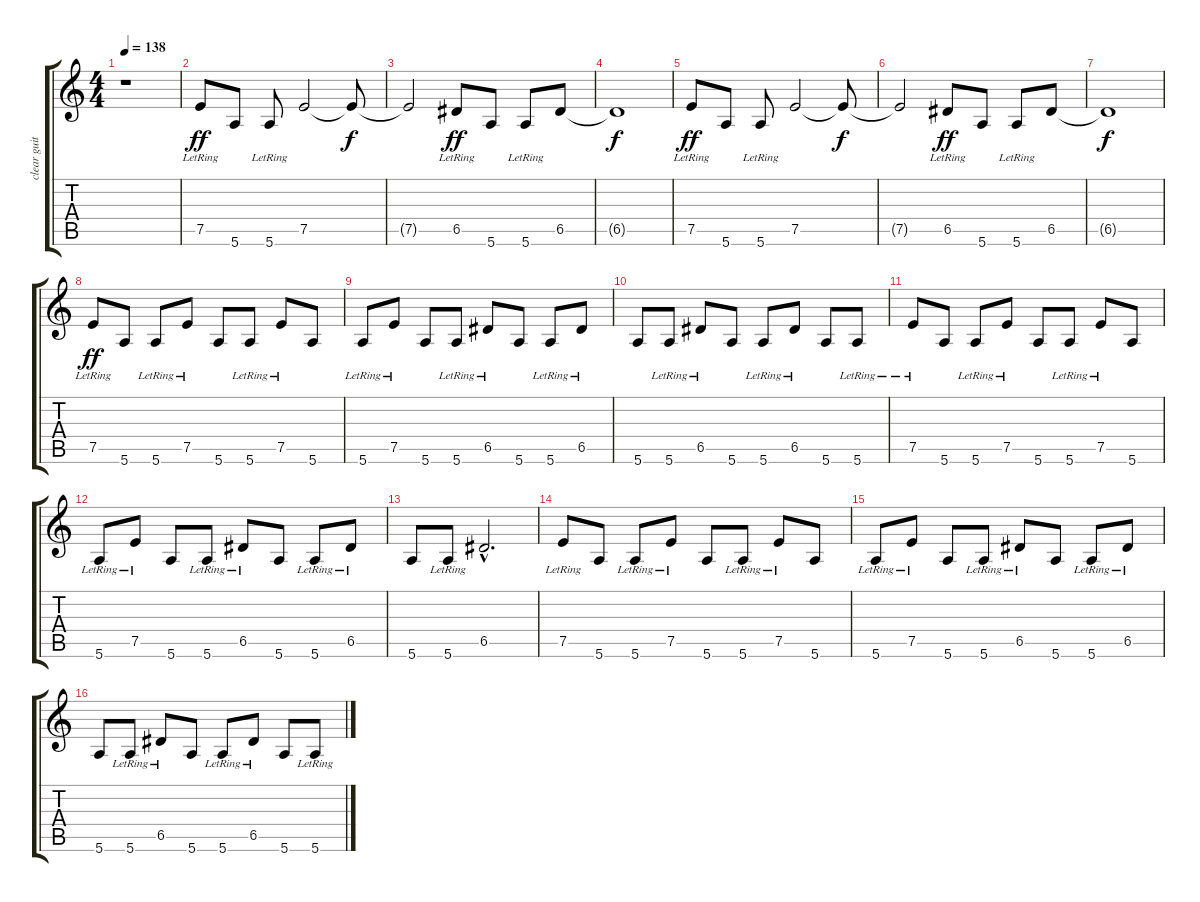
\track ("clear guitar 2" "clear guit") {instrument electricguitarjazz}
\staff {score tabs}
\tuning (E4 B3 G3 D3 A2 E2) {hide}
\ts (4 4)
\tempo 138
\tempo 210
\tempo 138
\clef g2
\ks c
r.1{dy ff instrument electricguitarjazz} |
7.5{lr}.8 5.6.8 5.6{lr}.8 7.5.2 7.5{t}.8{dy f} |
7.5{t}.2 6.5{lr}.8{dy ff} 5.6.8 5.6{lr}.8 6.5.8 |
6.5{t}.1{dy f} |
7.5{lr}.8{dy ff} 5.6.8 5.6{lr}.8 7.5.2 7.5{t}.8{dy f} |
7.5{t}.2 6.5{lr}.8{dy ff} 5.6.8 5.6{lr}.8 6.5.8 |
6.5{t}.1{dy f} |
7.5{lr}.8{dy ff} 5.6.8 5.6{lr}.8 7.5{lr}.8 5.6.8 5.6{lr}.8 7.5{lr}.8 5.6.8 |
5.6{lr}.8 7.5{lr}.8 5.6.8 5.6{lr}.8 6.5{lr}.8 5.6.8 5.6{lr}.8 6.5{lr}.8 |
5.6.8 5.6{lr}.8 6.5{lr}.8 5.6.8 5.6{lr}.8 6.5{lr}.8 5.6.8 5.6{lr}.8 |
7.5{lr}.8 5.6.8 5.6{lr}.8 7.5{lr}.8 5.6.8 5.6{lr}.8 7.5{lr}.8 5.6.8 |
5.6{lr}.8 7.5{lr}.8 5.6.8 5.6{lr}.8 6.5{lr}.8 5.6.8 5.6{lr}.8 6.5{lr}.8 |
5.6.8 5.6{lr}.8 6.5{hac}.2{d} |
7.5{lr}.8 5.6.8 5.6{lr}.8 7.5{lr}.8 5.6.8 5.6{lr}.8 7.5{lr}.8 5.6.8 |
5.6{lr}.8 7.5{lr}.8 5.6.8 5.6{lr}.8 6.5{lr}.8 5.6.8 5.6{lr}.8 6.5{lr}.8 |
5.6.8 5.6{lr}.8 6.5{lr}.8 5.6.8 5.6{lr}.8 6.5{lr}.8 5.6.8 5.6{lr}.8
